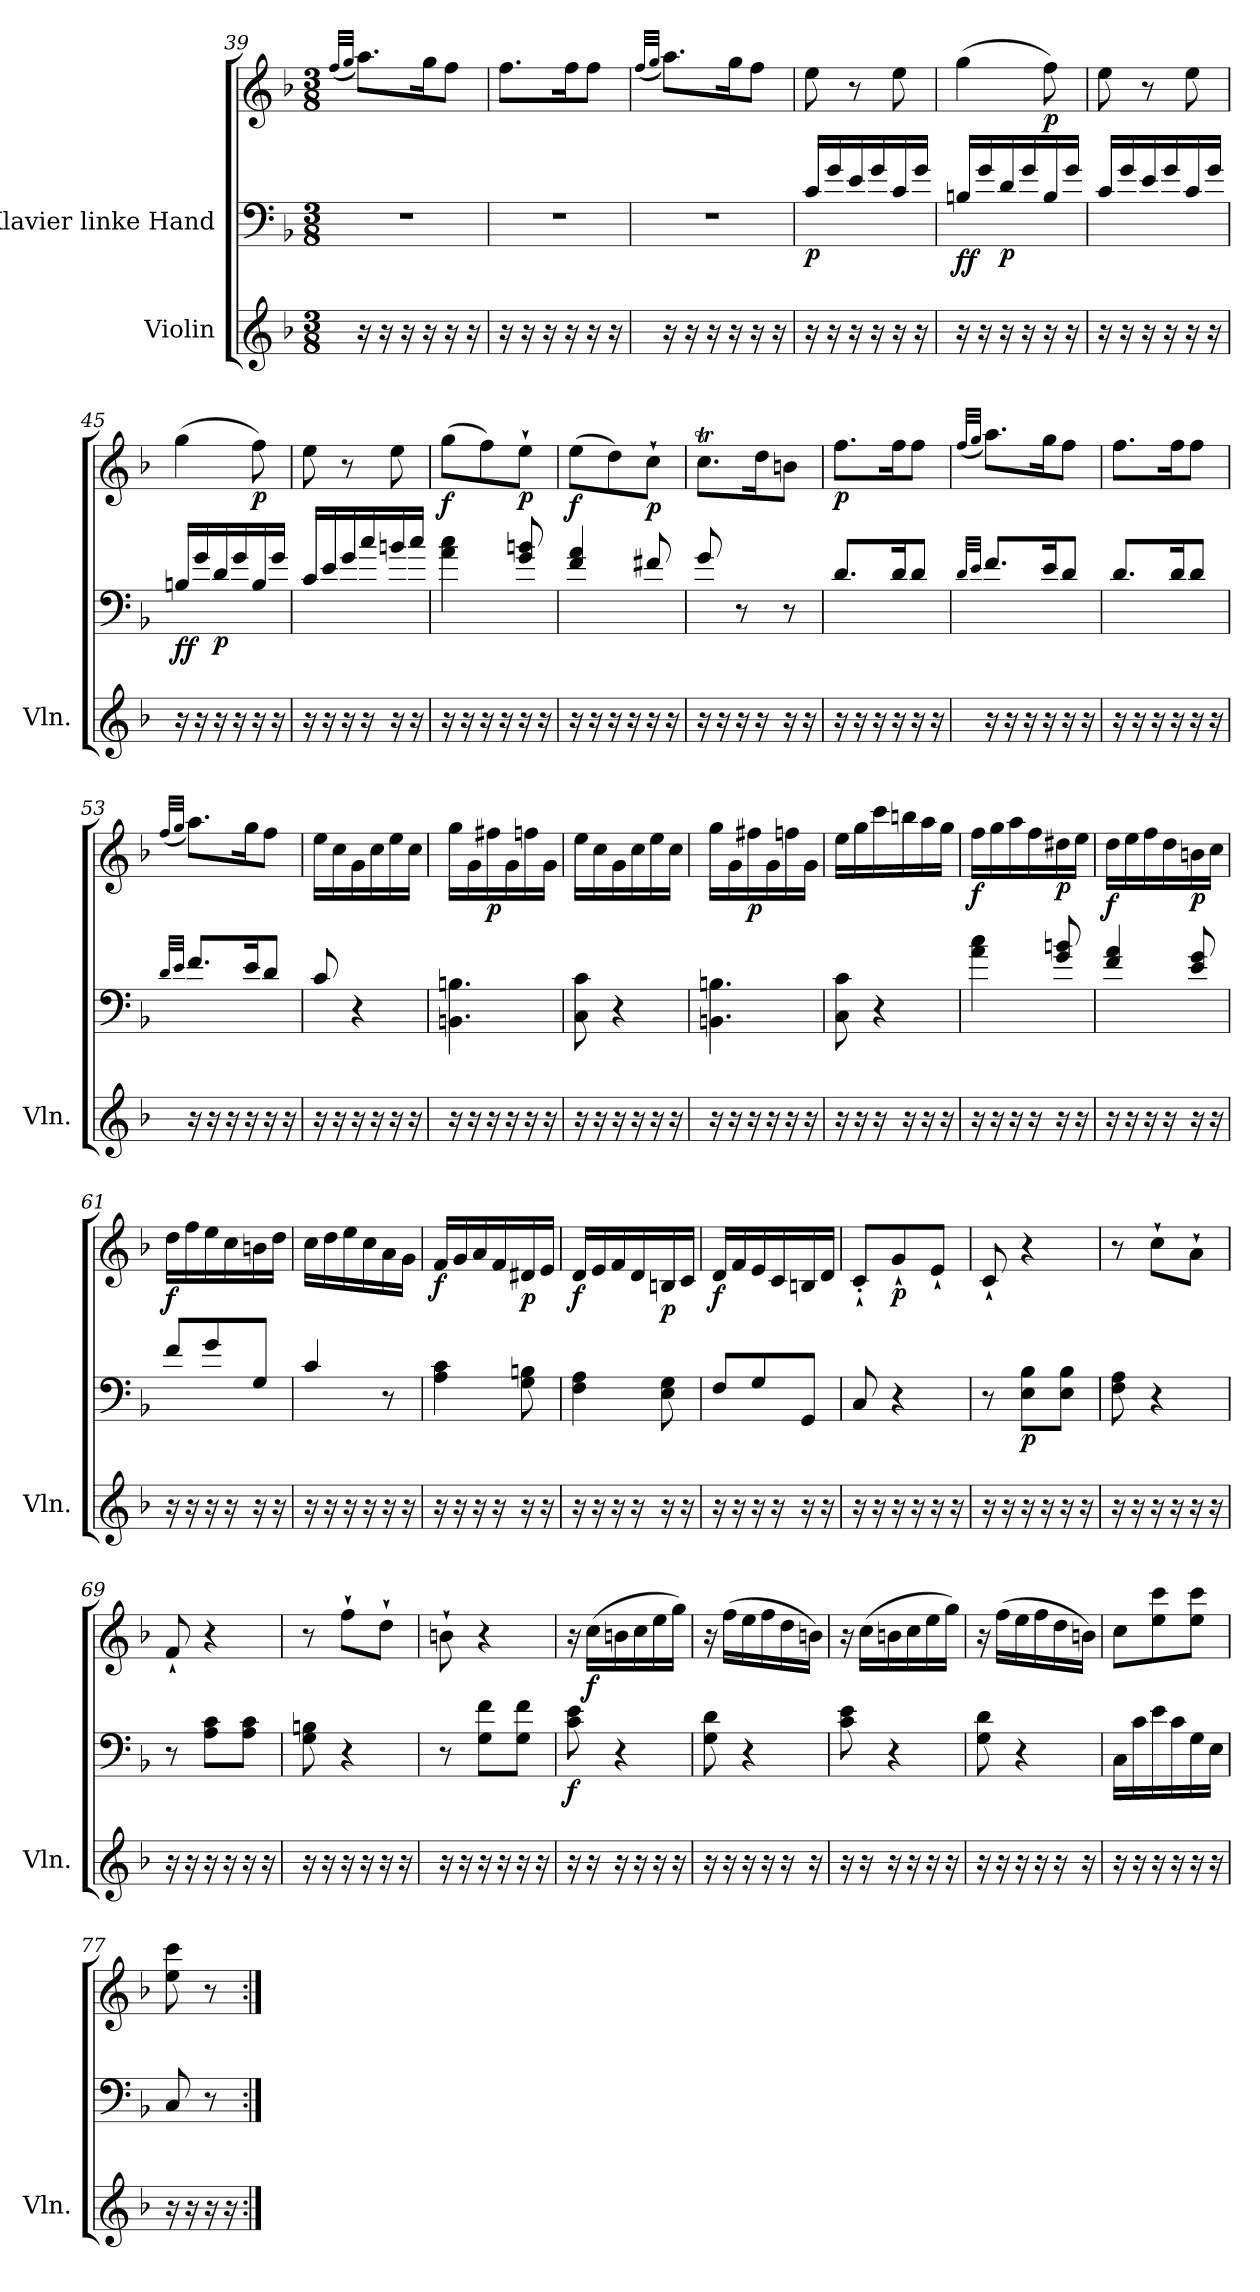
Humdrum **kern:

**kern	**kern	**kern	**dynam
*part2	*part1	*part1	*part1
*staff3	*staff2	*staff1	*staff1/2
*I"Violin	*I"Klavier linke Hand	*	*
*I'Vln.	*	*	*
!!LO:LB:g=z
*clefG2	*clefF4	*clefG2	*
*k[b-]	*k[b-]	*k[b-]	*
*M3/8	*M3/8	*M3/8	*
=39	=39	=39	=39
.	.	(<32qff/LLL	.
.	.	32qgg/JJJ	.
16r	4.r	8.aa\L)	.
16r	.	.	.
16r	.	.	.
16r	.	16gg\K	.
16r	.	8ff\J	.
16r	.	.	.
=40	=40	=40	=40
16r	4.r	8.ff\L	.
16r	.	.	.
16r	.	.	.
16r	.	16ff\K	.
16r	.	8ff\J	.
16r	.	.	.
=41	=41	=41	=41
.	.	(<32qff/LLL	.
.	.	32qgg/JJJ	.
16r	4.r	8.aa\L)	.
16r	.	.	.
16r	.	.	.
16r	.	16gg\K	.
16r	.	8ff\J	.
16r	.	.	.
=42	=42	=42	=42
!	!	!	!LO:DY:b=2
16r	16c/LL	8ee\	p
16r	16g/	.	.
16r	16e/	8r	.
16r	16g/	.	.
16r	16c/	8ee\	.
16r	16g/JJ	.	.
=43	=43	=43	=43
!	!	!	!LO:DY:b=2
!	!	!	!LO:DY:n=1:b
16r	16Bn/LL	(>4gg\	f f
16r	16g/	.	.
!	!	!	!LO:DY:n=2:b=2
16r	16d/	.	p
16r	16g/	.	.
!	!	!	!LO:DY:n=3:b
16r	16B/	8ff\)	p
16r	16g/JJ	.	.
=44	=44	=44	=44
16r	16c/LL	8ee\	.
16r	16g/	.	.
16r	16e/	8r	.
16r	16g/	.	.
16r	16c/	8ee\	.
16r	16g/JJ	.	.
=45	=45	=45	=45
!	!	!	!LO:DY:b=2
!	!	!	!LO:DY:n=1:b
16r	16Bn/LL	(>4gg\	f f
16r	16g/	.	.
!	!	!	!LO:DY:n=2:b=2
16r	16d/	.	p
16r	16g/	.	.
!	!	!	!LO:DY:n=3:b
16r	16B/	8ff\)	p
16r	16g/JJ	.	.
!!LO:LB:g=z
=46	=46	=46	=46
16r	16c/LL	8ee\	.
16r	16e/	.	.
16r	16g/	8r	.
16r	16cc/	.	.
16r	16bn/	8ee\	.
16r	16cc/JJ	.	.
=47	=47	=47	=47
!	!	!	!LO:DY:b
16r	4a\ 4cc\	(>8gg\L	f
16r	.	.	.
16r	.	8ff\)	.
16r	.	.	.
!	!	!	!LO:DY:b
16r	8g/ 8bn/	8ee`\J	p
16r	.	.	.
=48	=48	=48	=48
!	!	!	!LO:DY:b
16r	4f/ 4a/	(>8ee\L	f
16r	.	.	.
16r	.	8dd\)	.
16r	.	.	.
!	!	!	!LO:DY:b
16r	8f#X/	8cc`\J	p
16r	.	.	.
=49	=49	=49	=49
16r	8g/	8.ccT\L	.
16r	.	.	.
16r	8r	.	.
16r	.	16dd\K	.
16r	8r	8bn\J	.
16r	.	.	.
=50	=50	=50	=50
!	!	!	!LO:DY:b
16r	8.d/L	8.ff\L	p
16r	.	.	.
16r	.	.	.
16r	16d/K	16ff\K	.
16r	8d/J	8ff\J	.
16r	.	.	.
=51	=51	=51	=51
.	32qd/LLL	(<32qff/LLL	.
.	32qe/JJJ	32qgg/JJJ	.
16r	8.f/L	8.aa\L)	.
16r	.	.	.
16r	.	.	.
16r	16e/K	16gg\K	.
16r	8d/J	8ff\J	.
16r	.	.	.
=52	=52	=52	=52
16r	8.d/L	8.ff\L	.
16r	.	.	.
16r	.	.	.
16r	16d/K	16ff\K	.
16r	8d/J	8ff\J	.
16r	.	.	.
=53	=53	=53	=53
.	32qd/LLL	(<32qff/LLL	.
.	32qe/JJJ	32qgg/JJJ	.
16r	8.f/L	8.aa\L)	.
16r	.	.	.
16r	.	.	.
16r	16e/K	16gg\K	.
16r	8d/J	8ff\J	.
16r	.	.	.
!!LO:LB:g=z
=54	=54	=54	=54
16r	8c/	16ee\LL	.
16r	.	16cc\	.
16r	4r	16g\	.
16r	.	16cc\	.
16r	.	16ee\	.
16r	.	16cc\JJ	.
=55	=55	=55	=55
!	!	!	!LO:DY:b=2
!	!	!	!LO:DY:n=1:b
16r	4.BBn\ 4.Bn\	16gg\LL	fp f
16r	.	16g\	.
!	!	!	!LO:DY:n=2:b
16r	.	16ff#X\	p
16r	.	16g\	.
16r	.	16ffn\	.
16r	.	16g\JJ	.
=56	=56	=56	=56
16r	8C\ 8c\	16ee\LL	.
16r	.	16cc\	.
16r	4r	16g\	.
16r	.	16cc\	.
16r	.	16ee\	.
16r	.	16cc\JJ	.
=57	=57	=57	=57
!	!	!	!LO:DY:b=2
!	!	!	!LO:DY:n=1:b
16r	4.BBn\ 4.Bn\	16gg\LL	fp f
16r	.	16g\	.
!	!	!	!LO:DY:n=2:b
16r	.	16ff#X\	p
16r	.	16g\	.
16r	.	16ffn\	.
16r	.	16g\JJ	.
=58	=58	=58	=58
16r	8C\ 8c\	16ee\LL	.
16r	.	16gg\	.
16r	4r	16ccc\	.
16r	.	16bbn\	.
16r	.	16aa\	.
16r	.	16gg\JJ	.
=59	=59	=59	=59
!	!	!	!LO:DY:b
16r	4a\ 4cc\	16ff\LL	f
16r	.	16gg\	.
16r	.	16aa\	.
16r	.	16ff\	.
!	!	!	!LO:DY:b
16r	8g/ 8bn/	16dd#X\	p
16r	.	16ee\JJ	.
=60	=60	=60	=60
!	!	!	!LO:DY:b
16r	4f/ 4a/	16dd\LL	f
16r	.	16ee\	.
16r	.	16ff\	.
16r	.	16dd\	.
!	!	!	!LO:DY:b
16r	8e/ 8g/	16bn\	p
16r	.	16cc\JJ	.
!!LO:PB:g=z
=61	=61	=61	=61
!	!	!	!LO:DY:b
16r	8f/L	16dd\LL	f
16r	.	16ff\	.
16r	8g/	16ee\	.
16r	.	16cc\	.
16r	8G/J	16bn\	.
16r	.	16dd\JJ	.
=62	=62	=62	=62
16r	4c/	16cc\LL	.
16r	.	16dd\	.
16r	.	16ee\	.
16r	.	16cc\	.
16r	8r	16a\	.
16r	.	16g\JJ	.
=63	=63	=63	=63
!	!	!	!LO:DY:b
16r	4A\ 4c\	16f/LL	f
16r	.	16g/	.
16r	.	16a/	.
16r	.	16f/	.
!	!	!	!LO:DY:b
16r	8G\ 8Bn\	16d#X/	p
16r	.	16e/JJ	.
=64	=64	=64	=64
!	!	!	!LO:DY:b
16r	4F\ 4A\	16d/LL	f
16r	.	16e/	.
16r	.	16f/	.
16r	.	16d/	.
!	!	!	!LO:DY:b
16r	8E\ 8G\	16Bn/	p
16r	.	16c/JJ	.
=65	=65	=65	=65
!	!	!	!LO:DY:b
16r	8F/L	16d/LL	f
16r	.	16f/	.
16r	8G/	16e/	.
16r	.	16c/	.
16r	8GG/J	16Bn/	.
16r	.	16d/JJ	.
=66	=66	=66	=66
16r	8C/	8c'`/L	.
16r	.	.	.
!	!	!	!LO:DY:b
16r	4r	8g`/	p
16r	.	.	.
16r	.	8e`/J	.
16r	.	.	.
=67	=67	=67	=67
16r	8r	8c`/	.
16r	.	.	.
!	!	!	!LO:DY:b=2
16r	8E\ 8B-\L	4r	p
16r	.	.	.
16r	8E\ 8B-\J	.	.
16r	.	.	.
!!LO:LB:g=z
=68	=68	=68	=68
16r	8F\ 8A\	8r	.
16r	.	.	.
16r	4r	8cc`\L	.
16r	.	.	.
16r	.	8a`\J	.
16r	.	.	.
=69	=69	=69	=69
16r	8r	8f`/	.
16r	.	.	.
16r	8A\ 8c\L	4r	.
16r	.	.	.
16r	8A\ 8c\J	.	.
16r	.	.	.
=70	=70	=70	=70
16r	8G\ 8Bn\	8r	.
16r	.	.	.
16r	4r	8ff`\L	.
16r	.	.	.
16r	.	8dd`\J	.
16r	.	.	.
=71	=71	=71	=71
16r	8r	8bn`\	.
16r	.	.	.
16r	8G\ 8f\L	4r	.
16r	.	.	.
16r	8G\ 8f\J	.	.
16r	.	.	.
=72	=72	=72	=72
!	!	!	!LO:DY:b=2
16r	8c\ 8e\	16r	f
!	!	!	!LO:DY:b
16r	.	(>16cc\LL	f
16r	4r	16bn\	.
16r	.	16cc\	.
16r	.	16ee\	.
16r	.	16gg\JJ)	.
=73	=73	=73	=73
16r	8G\ 8d\	16r	.
16r	.	(>16ff\LL	.
16r	4r	16ee\	.
16r	.	16ff\	.
16r	.	16dd\	.
16r	.	16bn\JJ)	.
=74	=74	=74	=74
16r	8c\ 8e\	16r	.
16r	.	(>16cc\LL	.
16r	4r	16bn\	.
16r	.	16cc\	.
16r	.	16ee\	.
16r	.	16gg\JJ)	.
=75	=75	=75	=75
16r	8G\ 8d\	16r	.
16r	.	(>16ff\LL	.
16r	4r	16ee\	.
16r	.	16ff\	.
16r	.	16dd\	.
16r	.	16bn\JJ)	.
!!LO:LB:g=z
=76	=76	=76	=76
16r	16C\LL	8cc\L	.
16r	16c\	.	.
16r	16e\	8ee\ 8ccc\	.
16r	16c\	.	.
16r	16G\	8ee\ 8ccc\J	.
16r	16E\JJ	.	.
=77	=77	=77	=77
16r	8C/	8ee\ 8ccc\	.
16r	.	.	.
16r	8r	8r	.
16r	.	.	.
=:|!	=:|!	=:|!	=:|!
*-	*-	*-	*-
